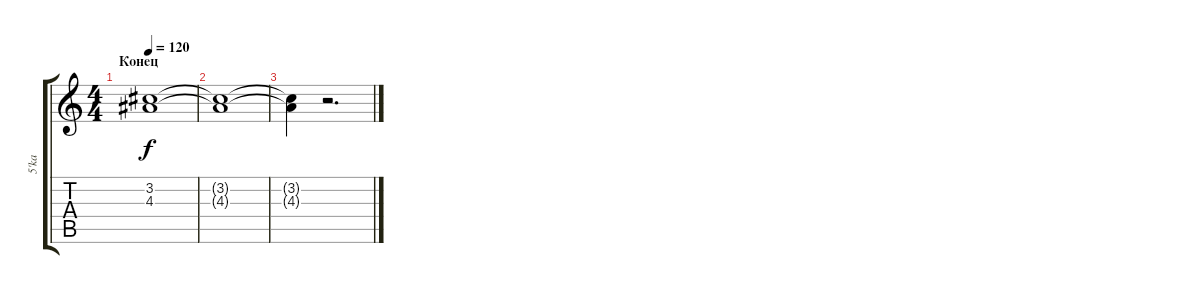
\track ("5'ka" "5'ka") {instrument distortionguitar}
\staff {score tabs}
\tuning (Eb4 Bb3 Gb3 Db3 Ab2 Eb2) {hide}
\ts (4 4)
\section ("" "Конец")
\tempo 120
\clef g2
\ks c
(3.2 4.3).1{dy f} |
(3.2{t} 4.3{t}).1 |
(3.2{t} 4.3{t}).4 r.2{d}
